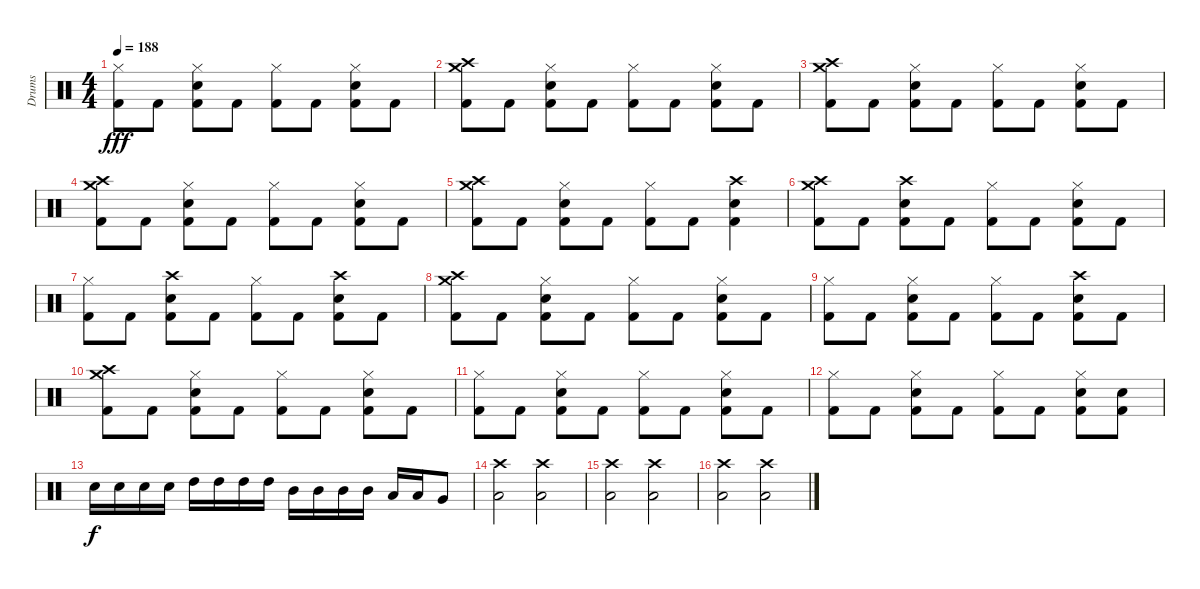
\track ("Drums" "Drums") {instrument percussion}
\staff {score}
\articulation defaults
\ts (4 4)
\tempo 188
\clef neutral
\ks c
("Hi-Hat (closed)" "Kick (hit) 2").8{dy fff} "Kick (hit) 2".8 ("Hi-Hat (closed)" "Electric Snare (hit)" "Kick (hit) 2").8 "Kick (hit) 2".8 ("Hi-Hat (closed)" "Kick (hit) 2").8 "Kick (hit) 2".8 ("Hi-Hat (closed)" "Electric Snare (hit)" "Kick (hit) 2").8 "Kick (hit) 2".8 |
("Crash high (hit)" "Crash medium (hit)" "Kick (hit) 2").8 "Kick (hit) 2".8 ("Hi-Hat (closed)" "Electric Snare (hit)" "Kick (hit) 2").8 "Kick (hit) 2".8 ("Hi-Hat (closed)" "Kick (hit) 2").8 "Kick (hit) 2".8 ("Hi-Hat (closed)" "Electric Snare (hit)" "Kick (hit) 2").8 "Kick (hit) 2".8 |
("Crash high (hit)" "Crash medium (hit)" "Kick (hit) 2").8 "Kick (hit) 2".8 ("Hi-Hat (closed)" "Electric Snare (hit)" "Kick (hit) 2").8 "Kick (hit) 2".8 ("Hi-Hat (closed)" "Kick (hit) 2").8 "Kick (hit) 2".8 ("Hi-Hat (closed)" "Electric Snare (hit)" "Kick (hit) 2").8 "Kick (hit) 2".8 |
("Crash high (hit)" "Crash medium (hit)" "Kick (hit) 2").8 "Kick (hit) 2".8 ("Hi-Hat (closed)" "Electric Snare (hit)" "Kick (hit) 2").8 "Kick (hit) 2".8 ("Hi-Hat (closed)" "Kick (hit) 2").8 "Kick (hit) 2".8 ("Hi-Hat (closed)" "Electric Snare (hit)" "Kick (hit) 2").8 "Kick (hit) 2".8 |
("Crash high (hit)" "Crash medium (hit)" "Kick (hit) 2").8 "Kick (hit) 2".8 ("Hi-Hat (closed)" "Electric Snare (hit)" "Kick (hit) 2").8 "Kick (hit) 2".8 ("Hi-Hat (closed)" "Kick (hit) 2").8 "Kick (hit) 2".8 ("Crash high (hit)" "Electric Snare (hit)" "Kick (hit) 2").4 |
("Crash high (hit)" "Crash medium (hit)" "Kick (hit) 2").8 "Kick (hit) 2".8 ("Crash high (hit)" "Electric Snare (hit)" "Kick (hit) 2").8 "Kick (hit) 2".8 ("Hi-Hat (closed)" "Kick (hit) 2").8 "Kick (hit) 2".8 ("Hi-Hat (closed)" "Electric Snare (hit)" "Kick (hit) 2").8 "Kick (hit) 2".8 |
("Hi-Hat (closed)" "Kick (hit) 2").8 "Kick (hit) 2".8 ("Crash high (hit)" "Electric Snare (hit)" "Kick (hit) 2").8 "Kick (hit) 2".8 ("Hi-Hat (closed)" "Kick (hit) 2").8 "Kick (hit) 2".8 ("Crash high (hit)" "Electric Snare (hit)" "Kick (hit) 2").8 "Kick (hit) 2".8 |
("Crash high (hit)" "Crash medium (hit)" "Kick (hit) 2").8 "Kick (hit) 2".8 ("Hi-Hat (closed)" "Electric Snare (hit)" "Kick (hit) 2").8 "Kick (hit) 2".8 ("Hi-Hat (closed)" "Kick (hit) 2").8 "Kick (hit) 2".8 ("Hi-Hat (closed)" "Electric Snare (hit)" "Kick (hit) 2").8 "Kick (hit) 2".8 |
("Hi-Hat (closed)" "Kick (hit) 2").8 "Kick (hit) 2".8 ("Hi-Hat (closed)" "Electric Snare (hit)" "Kick (hit) 2").8 "Kick (hit) 2".8 ("Hi-Hat (closed)" "Kick (hit) 2").8 "Kick (hit) 2".8 ("Crash high (hit)" "Electric Snare (hit)" "Kick (hit) 2").8 "Kick (hit) 2".8 |
("Crash high (hit)" "Crash medium (hit)" "Kick (hit) 2").8 "Kick (hit) 2".8 ("Hi-Hat (closed)" "Electric Snare (hit)" "Kick (hit) 2").8 "Kick (hit) 2".8 ("Hi-Hat (closed)" "Kick (hit) 2").8 "Kick (hit) 2".8 ("Hi-Hat (closed)" "Electric Snare (hit)" "Kick (hit) 2").8 "Kick (hit) 2".8 |
("Hi-Hat (closed)" "Kick (hit) 2").8 "Kick (hit) 2".8 ("Hi-Hat (closed)" "Electric Snare (hit)" "Kick (hit) 2").8 "Kick (hit) 2".8 ("Hi-Hat (closed)" "Kick (hit) 2").8 "Kick (hit) 2".8 ("Hi-Hat (closed)" "Electric Snare (hit)" "Kick (hit) 2").8 "Kick (hit) 2".8 |
("Hi-Hat (closed)" "Kick (hit) 2").8 "Kick (hit) 2".8 ("Hi-Hat (closed)" "Electric Snare (hit)" "Kick (hit) 2").8 "Kick (hit) 2".8 ("Hi-Hat (closed)" "Kick (hit) 2").8 "Kick (hit) 2".8 ("Hi-Hat (closed)" "Electric Snare (hit)" "Kick (hit) 2").8 ("Electric Snare (hit)" "Kick (hit) 2").8 |
"Snare (hit) 2".16{dy f} "Snare (hit) 2".16 "Snare (hit) 2".16 "Snare (hit) 2".16 "High Tom (hit)".16 "High Tom (hit)".16 "High Tom (hit)".16 "High Tom (hit)".16 "Mid Tom (hit)".16 "Mid Tom (hit)".16 "Mid Tom (hit)".16 "Mid Tom (hit)".16 "Low Tom (hit)".16 "Low Tom (hit)".16 "Very Low Tom (hit)".8 |
("Crash high (hit)" "Low Tom (hit)").2 ("Crash high (hit)" "Low Tom (hit)").2 |
("Crash high (hit)" "Low Tom (hit)").2 ("Crash high (hit)" "Low Tom (hit)").2 |
("Crash high (hit)" "Low Tom (hit)").2 ("Crash high (hit)" "Low Tom (hit)").2
